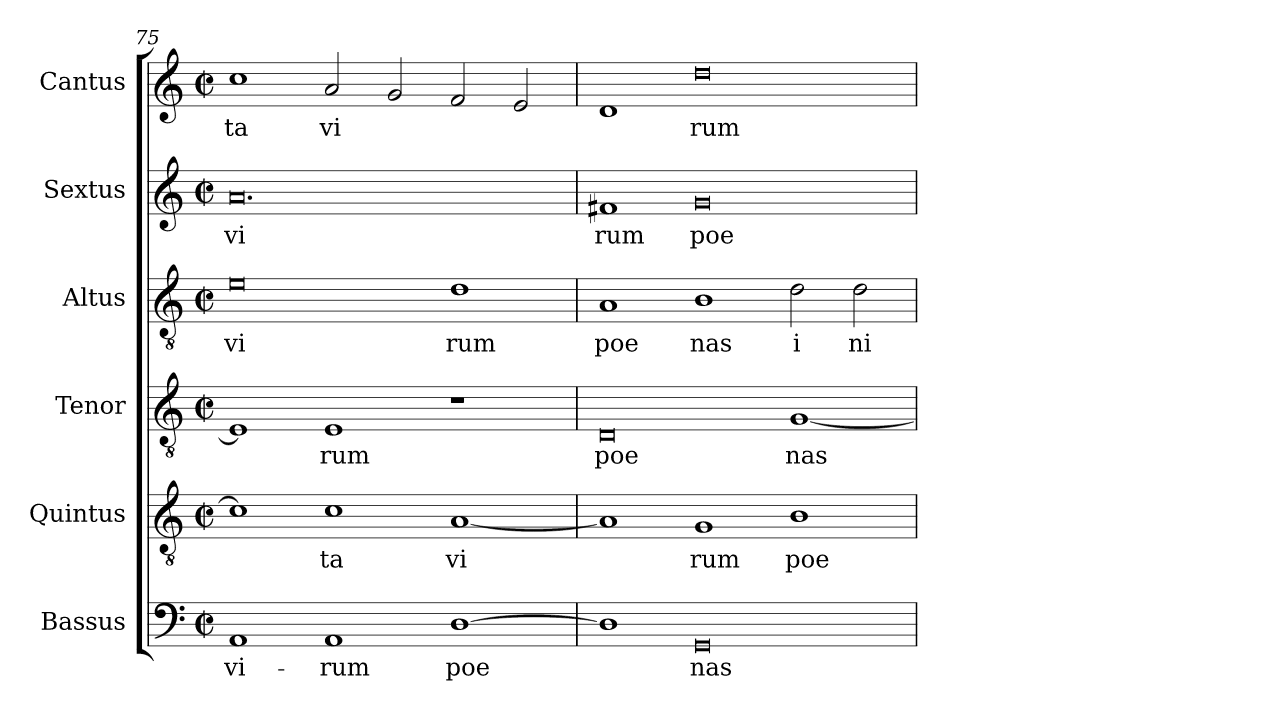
**kern	**text	**kern	**text	**kern	**text	**kern	**text	**kern	**text	**kern	**text
*part6	*part6	*part5	*part5	*part4	*part4	*part3	*part3	*part2	*part2	*part1	*part1
*staff6	*staff6	*staff5	*staff5	*staff4	*staff4	*staff3	*staff3	*staff2	*staff2	*staff1	*staff1
*I"Bassus	*	*I"Quintus	*	*I"Tenor	*	*I"Altus	*	*I"Sextus	*	*I"Cantus	*
*I'Bassus	*	*I'Quintus	*	*I'Tenor	*	*I'Altus	*	*	*	*I'Cantus	*
*clefF4	*	*clefGv2	*	*clefGv2	*	*clefGv2	*	*clefG2	*	*clefG2	*
*k[]	*	*k[]	*	*k[]	*	*k[]	*	*k[]	*	*k[]	*
*C:	*	*C:	*	*C:	*	*C:	*	*C:	*	*C:	*
*M2/2	*	*M2/2	*	*M2/2	*	*M2/2	*	*M2/2	*	*M2/2	*
*met(c|)	*	*met(c|)	*	*met(c|)	*	*met(c|)	*	*met(c|)	*	*met(c|)	*
=75	=75	=75	=75	=75	=75	=75	=75	=75	=75	=75	=75
!	!LO:LY:b:cj	!	!LO:LY:b	!	!LO:LY:b	!	!LO:LY:b:cj	!	!LO:LY:b:cj	!	!LO:LY:b:cj
1AA	vi-	1c]	--	1E]	--	0e	vi	0.a	vi	1cc	-ta
!	!LO:LY:b:cj	!	!LO:LY:b	!	!LO:LY:b	!	!	!	!	!	!LO:LY:b:cj
1AA	-rum	1c	-ta	1E	-rum	.	.	.	.	2a/	vi-
!	!	!	!	!	!	!	!	!	!	!	!LO:LY:b:cj
.	.	.	.	.	.	.	.	.	.	2g/	--
!	!LO:LY:b:cj	!	!LO:LY:b	!	!	!	!LO:LY:b:cj	!	!	!	!LO:LY:b:cj
[<1D	poe-	[<1A	vi-	1r	.	1d	rum	.	.	2f/	--
!	!	!	!	!	!	!	!	!	!	!	!LO:LY:b:cj
.	.	.	.	.	.	.	.	.	.	2e/	--
!!LO:PB:g=z
=76	=76	=76	=76	=76	=76	=76	=76	=76	=76	=76	=76
!	!LO:LY:b:cj	!	!LO:LY:b	!	!LO:LY:b	!	!LO:LY:b:cj	!	!LO:LY:b:cj	!	!LO:LY:b:cj
1D]	--	1A]	--	0D	poe	1A	poe	1f#X	rum	1d	--
!	!LO:LY:b:cj	!	!LO:LY:b	!	!	!	!LO:LY:b:cj	!	!LO:LY:b:cj	!	!LO:LY:b:cj
0GG	-nas	1G	-rum	.	.	1B	nas	0g	poe-	0dd	-rum
!	!	!	!LO:LY:b	!	!LO:LY:b	!	!LO:LY:b:cj	!	!	!	!
.	.	1B	poe-	[<1G	nas	2d\	i	.	.	.	.
!	!	!	!	!	!	!	!LO:LY:b:cj	!	!	!	!
.	.	.	.	.	.	2d\	ni	.	.	.	.
=	=	=	=	=	=	=	=	=	=	=	=
*-	*-	*-	*-	*-	*-	*-	*-	*-	*-	*-	*-
